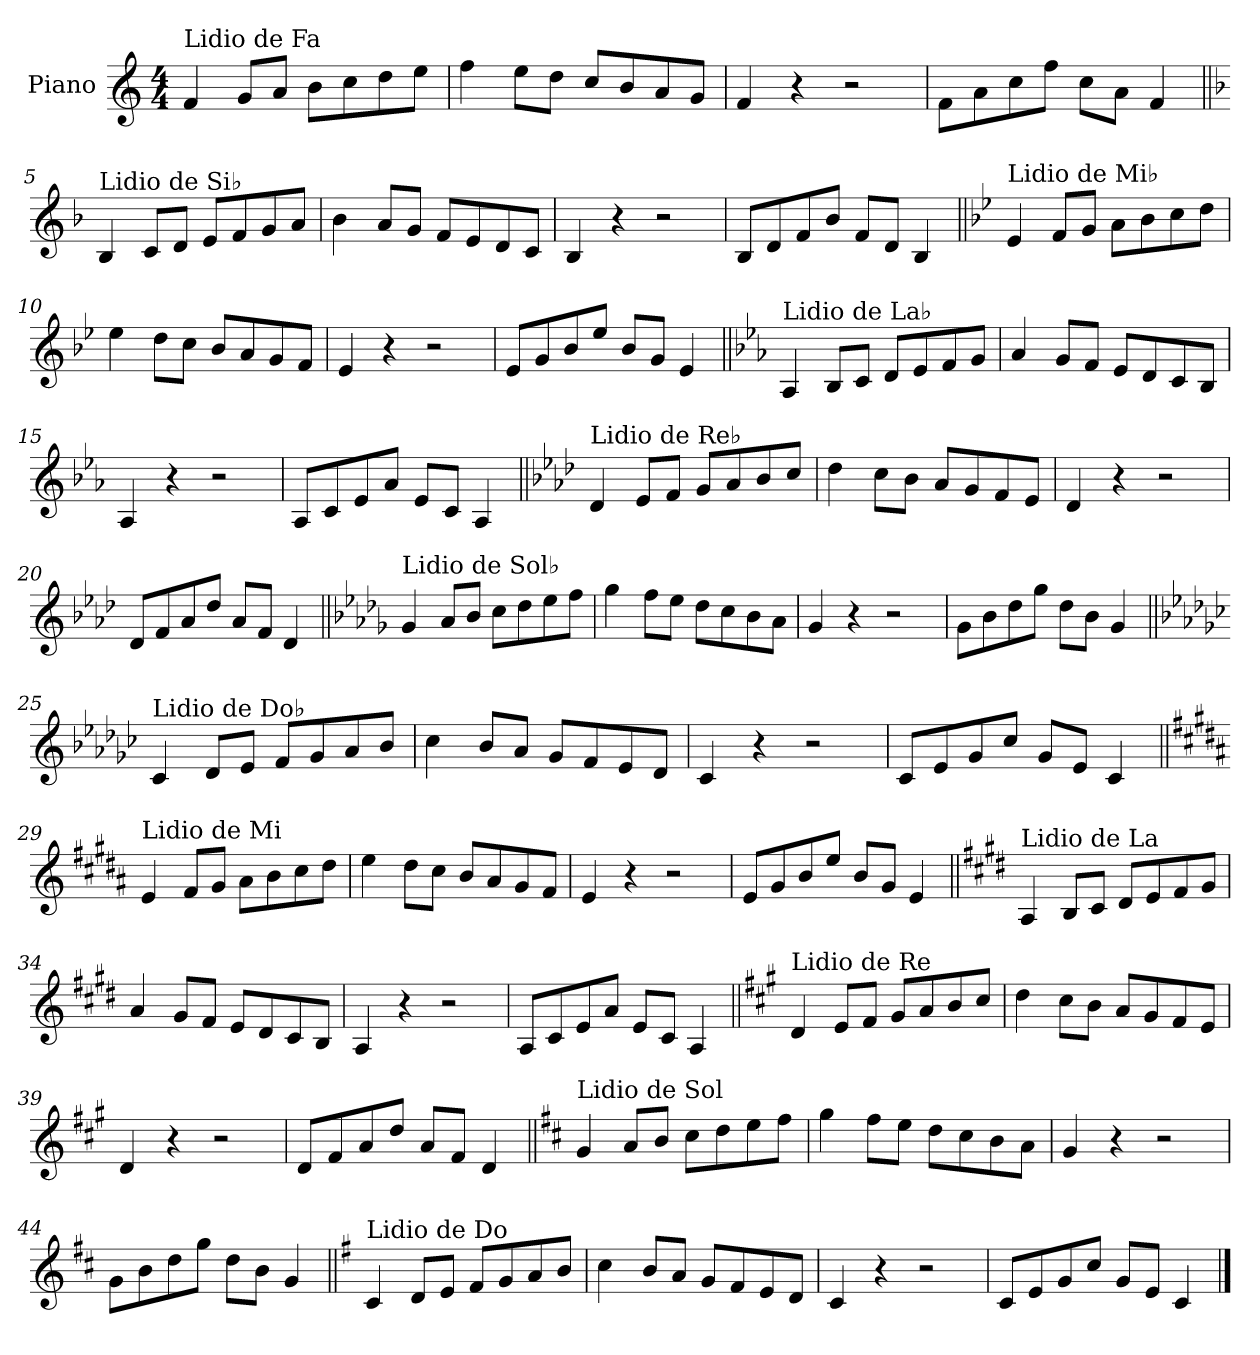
**kern
*part1
*staff1
*I"Piano
*I'Pno.
*clefG2
*k[]
*M4/4
=1
!LO:TX:a:t=Lidio de Fa
4f/
8g/L
8a/J
8b\L
8cc\
8dd\
8ee\J
=2
4ff\
8ee\L
8dd\J
8cc/L
8b/
8a/
8g/J
=3
4f/
4r
2r
=4
8f\L
8a\
8cc\
8ff\J
8cc\L
8a\J
4f/
!!LO:LB:g=z
=5||
*k[b-]
!LO:TX:a:t=Lidio de Si♭
4B-/
8c/L
8d/J
8e/L
8f/
8g/
8a/J
=6
4b-\
8a/L
8g/J
8f/L
8e/
8d/
8c/J
=7
4B-/
4r
2r
=8
8B-/L
8d/
8f/
8b-/J
8f/L
8d/J
4B-/
!!LO:LB:g=z
=9||
*k[b-e-]
!LO:TX:a:t=Lidio de Mi♭
4e-/
8f/L
8g/J
8a\L
8b-\
8cc\
8dd\J
=10
4ee-\
8dd\L
8cc\J
8b-/L
8a/
8g/
8f/J
=11
4e-/
4r
2r
=12
8e-/L
8g/
8b-/
8ee-/J
8b-/L
8g/J
4e-/
!!LO:LB:g=z
=13||
*k[b-e-a-]
!LO:TX:a:t=Lidio de La♭
4A-/
8B-/L
8c/J
8d/L
8e-/
8f/
8g/J
=14
4a-/
8g/L
8f/J
8e-/L
8d/
8c/
8B-/J
=15
4A-/
4r
2r
=16
8A-/L
8c/
8e-/
8a-/J
8e-/L
8c/J
4A-/
!!LO:LB:g=z
=17||
*k[b-e-a-d-]
!LO:TX:a:t=Lidio de Re♭
4d-/
8e-/L
8f/J
8g/L
8a-/
8b-/
8cc/J
=18
4dd-\
8cc\L
8b-\J
8a-/L
8g/
8f/
8e-/J
=19
4d-/
4r
2r
=20
8d-/L
8f/
8a-/
8dd-/J
8a-/L
8f/J
4d-/
!!LO:LB:g=z
=21||
*k[b-e-a-d-g-]
!LO:TX:a:t=Lidio de Sol♭
4g-/
8a-/L
8b-/J
8cc\L
8dd-\
8ee-\
8ff\J
=22
4gg-\
8ff\L
8ee-\J
8dd-\L
8cc\
8b-\
8a-\J
=23
4g-/
4r
2r
=24
8g-\L
8b-\
8dd-\
8gg-\J
8dd-\L
8b-\J
4g-/
!!LO:LB:g=z
=25||
*k[b-e-a-d-g-c-]
!LO:TX:a:t=Lidio de Do♭
4c-/
8d-/L
8e-/J
8f/L
8g-/
8a-/
8b-/J
=26
4cc-\
8b-/L
8a-/J
8g-/L
8f/
8e-/
8d-/J
=27
4c-/
4r
2r
=28
8c-/L
8e-/
8g-/
8cc-/J
8g-/L
8e-/J
4c-/
!!LO:LB:g=z
=29||
*k[f#c#g#d#a#]
!LO:TX:a:t=Lidio de Mi
4e/
8f#/L
8g#/J
8a#\L
8b\
8cc#\
8dd#\J
=30
4ee\
8dd#\L
8cc#\J
8b/L
8a#/
8g#/
8f#/J
=31
4e/
4r
2r
=32
8e/L
8g#/
8b/
8ee/J
8b/L
8g#/J
4e/
!!LO:LB:g=z
=33||
*k[f#c#g#d#]
!LO:TX:a:t=Lidio de La
4A/
8B/L
8c#/J
8d#/L
8e/
8f#/
8g#/J
=34
4a/
8g#/L
8f#/J
8e/L
8d#/
8c#/
8B/J
=35
4A/
4r
2r
=36
8A/L
8c#/
8e/
8a/J
8e/L
8c#/J
4A/
!!LO:LB:g=z
=37||
*k[f#c#g#]
!LO:TX:a:t=Lidio de Re
4d/
8e/L
8f#/J
8g#/L
8a/
8b/
8cc#/J
=38
4dd\
8cc#\L
8b\J
8a/L
8g#/
8f#/
8e/J
=39
4d/
4r
2r
=40
8d/L
8f#/
8a/
8dd/J
8a/L
8f#/J
4d/
!!LO:LB:g=z
=41||
*k[f#c#]
!LO:TX:a:t=Lidio de Sol
4g/
8a/L
8b/J
8cc#\L
8dd\
8ee\
8ff#\J
=42
4gg\
8ff#\L
8ee\J
8dd\L
8cc#\
8b\
8a\J
=43
4g/
4r
2r
=44
8g\L
8b\
8dd\
8gg\J
8dd\L
8b\J
4g/
!!LO:LB:g=z
=45||
*k[f#]
!LO:TX:a:t=Lidio de Do
4c/
8d/L
8e/J
8f#/L
8g/
8a/
8b/J
=46
4cc\
8b/L
8a/J
8g/L
8f#/
8e/
8d/J
=47
4c/
4r
2r
=48
8c/L
8e/
8g/
8cc/J
8g/L
8e/J
4c/
==
*-
